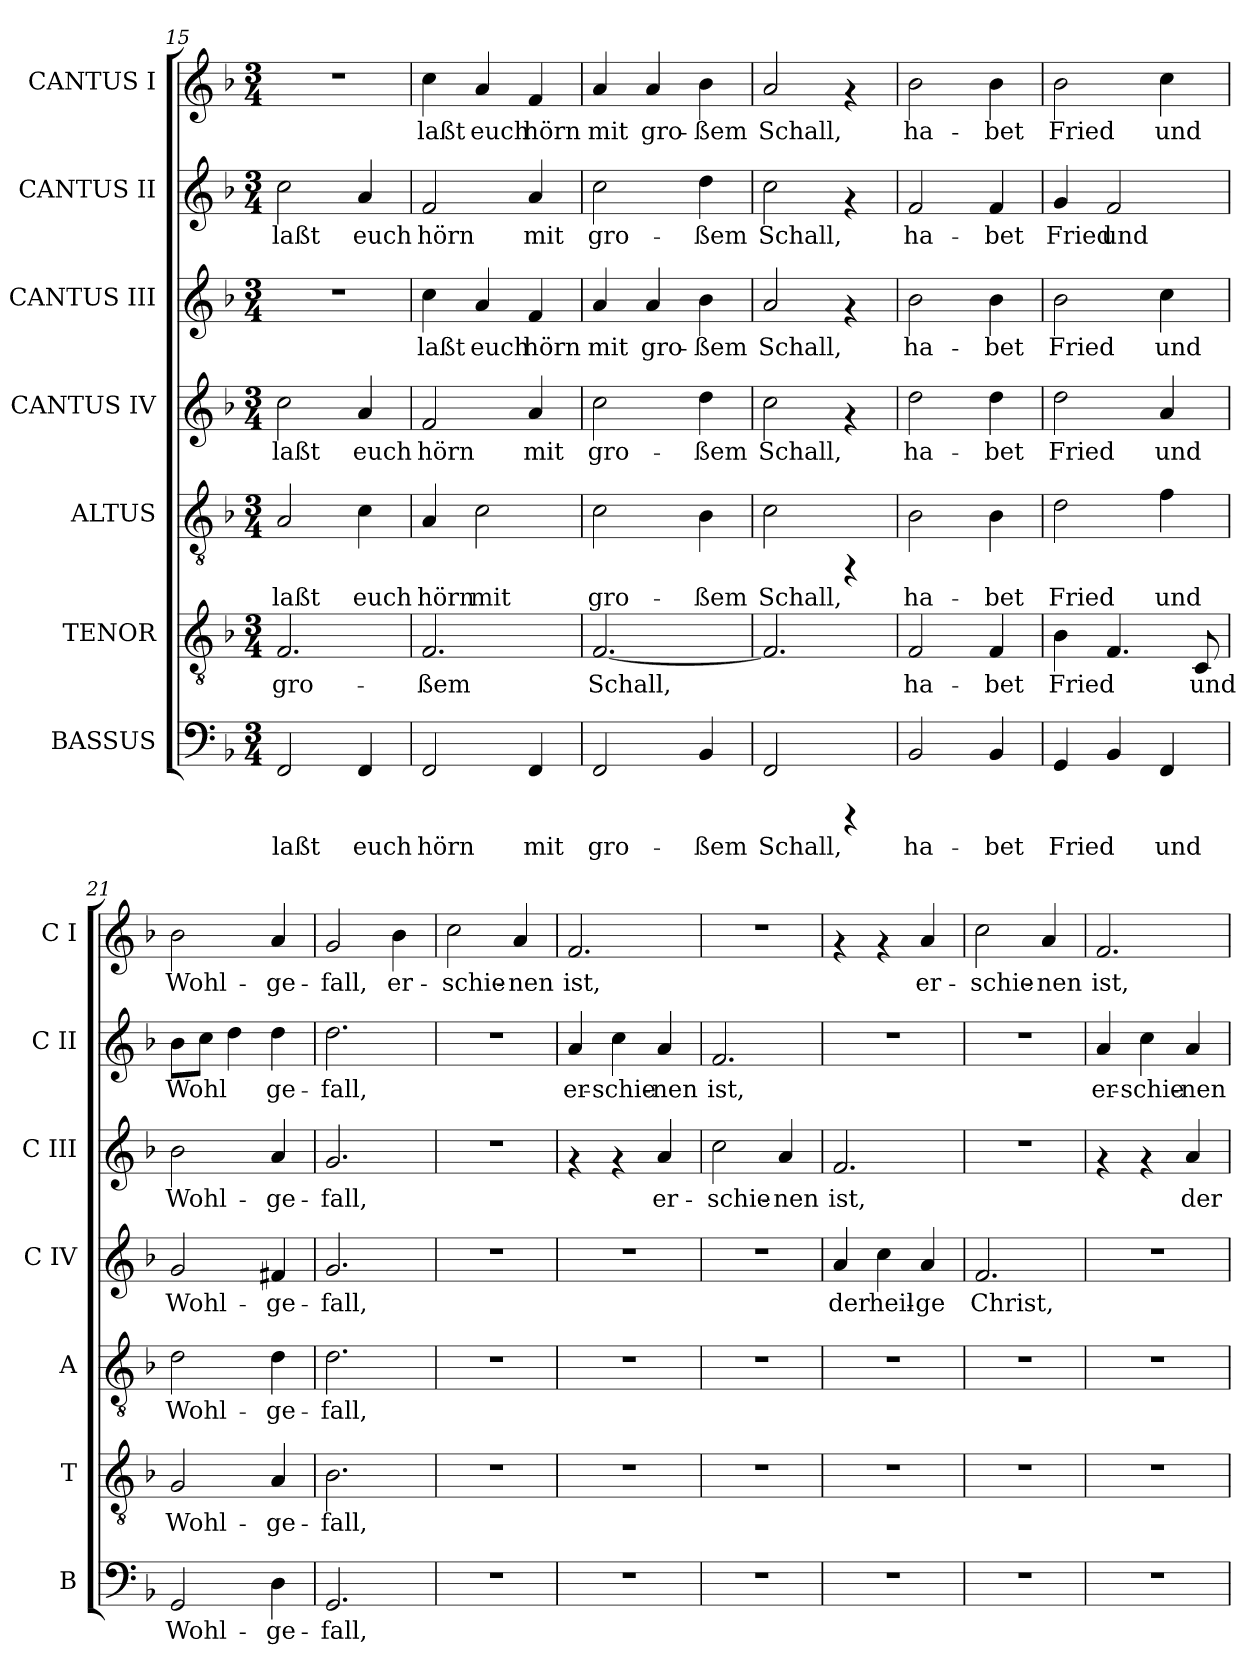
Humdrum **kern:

**kern	**text	**kern	**text	**kern	**text	**kern	**text	**kern	**text	**kern	**text	**kern	**text
*part7	*part7	*part6	*part6	*part5	*part5	*part4	*part4	*part3	*part3	*part2	*part2	*part1	*part1
*staff7	*staff7	*staff6	*staff6	*staff5	*staff5	*staff4	*staff4	*staff3	*staff3	*staff2	*staff2	*staff1	*staff1
*I"BASSUS	*	*I"TENOR	*	*I"ALTUS	*	*I"CANTUS IV	*	*I"CANTUS III	*	*I"CANTUS II	*	*I"CANTUS I	*
*I'B	*	*I'T	*	*I'A	*	*I'C IV	*	*I'C III	*	*I'C II	*	*I'C I	*
*clefF4	*	*clefGv2	*	*clefGv2	*	*clefG2	*	*clefG2	*	*clefG2	*	*clefG2	*
*k[b-]	*	*k[b-]	*	*k[b-]	*	*k[b-]	*	*k[b-]	*	*k[b-]	*	*k[b-]	*
*F:	*	*F:	*	*F:	*	*F:	*	*F:	*	*F:	*	*F:	*
*M3/4	*	*M3/4	*	*M3/4	*	*M3/4	*	*M3/4	*	*M3/4	*	*M3/4	*
=15	=15	=15	=15	=15	=15	=15	=15	=15	=15	=15	=15	=15	=15
!	!LO:LY:b:cj	!	!LO:LY:b:cj	!	!LO:LY:b:cj	!	!LO:LY:b:cj	!	!	!	!LO:LY:b:cj	!	!
2FF/	laßt	2.F/	gro-	2A/	laßt	2cc\	laßt	2.r	.	2cc\	laßt	2.r	.
!	!LO:LY:b:cj	!	!	!	!LO:LY:b:cj	!	!LO:LY:b:cj	!	!	!	!LO:LY:b:cj	!	!
4FF/	euch	.	.	4c\	euch	4a/	euch	.	.	4a/	euch	.	.
=16	=16	=16	=16	=16	=16	=16	=16	=16	=16	=16	=16	=16	=16
!	!LO:LY:b:cj	!	!LO:LY:b:cj	!	!LO:LY:b:cj	!	!LO:LY:b:cj	!	!LO:LY:b:cj	!	!LO:LY:b:cj	!	!LO:LY:b:cj
2FF/	hörn	2.F/	-ßem	4A/	hörn	2f/	hörn	4cc\	laßt	2f/	hörn	4cc\	laßt
!	!	!	!	!	!LO:LY:b:cj	!	!	!	!LO:LY:b:cj	!	!	!	!LO:LY:b:cj
.	.	.	.	2c\	mit	.	.	4a/	euch	.	.	4a/	euch
!	!LO:LY:b:cj	!	!	!	!	!	!LO:LY:b:cj	!	!LO:LY:b:cj	!	!LO:LY:b:cj	!	!LO:LY:b:cj
4FF/	mit	.	.	.	.	4a/	mit	4f/	hörn	4a/	mit	4f/	hörn
=17	=17	=17	=17	=17	=17	=17	=17	=17	=17	=17	=17	=17	=17
!	!LO:LY:b:cj	!	!LO:LY:b:cj	!	!LO:LY:b:cj	!	!LO:LY:b:cj	!	!LO:LY:b:cj	!	!LO:LY:b:cj	!	!LO:LY:b:cj
2FF/	gro-	[<2.F/	Schall,	2c\	gro-	2cc\	gro-	4a/	mit	2cc\	gro-	4a/	mit
!	!	!	!	!	!	!	!	!	!LO:LY:b:cj	!	!	!	!LO:LY:b:cj
.	.	.	.	.	.	.	.	4a/	gro-	.	.	4a/	gro-
!	!LO:LY:b:cj	!	!	!	!LO:LY:b:cj	!	!LO:LY:b:cj	!	!LO:LY:b:cj	!	!LO:LY:b:cj	!	!LO:LY:b:cj
4BB-/	-ßem	.	.	4B-\	-ßem	4dd\	-ßem	4b-\	-ßem	4dd\	-ßem	4b-\	-ßem
=18	=18	=18	=18	=18	=18	=18	=18	=18	=18	=18	=18	=18	=18
!	!LO:LY:b:cj	!	!LO:LY:b:cj	!	!LO:LY:b:cj	!	!LO:LY:b:cj	!	!LO:LY:b:cj	!	!LO:LY:b:cj	!	!LO:LY:b:cj
2FF/	Schall,	2.F/]	.	2c\	Schall,	2cc\	Schall,	2a/	Schall,	2cc\	Schall,	2a/	Schall,
4rCCC	.	.	.	4rFF	.	4rf	.	4rf	.	4rf	.	4rf	.
!!LO:PB:g=z
=19	=19	=19	=19	=19	=19	=19	=19	=19	=19	=19	=19	=19	=19
!	!LO:LY:b:cj	!	!LO:LY:b:cj	!	!LO:LY:b:cj	!	!LO:LY:b:cj	!	!LO:LY:b:cj	!	!LO:LY:b:cj	!	!LO:LY:b:cj
2BB-/	ha-	2F/	ha-	2B-\	ha-	2dd\	ha-	2b-\	ha-	2f/	ha-	2b-\	ha-
!	!LO:LY:b:cj	!	!LO:LY:b:cj	!	!LO:LY:b:cj	!	!LO:LY:b:cj	!	!LO:LY:b:cj	!	!LO:LY:b:cj	!	!LO:LY:b:cj
4BB-/	-bet	4F/	-bet	4B-\	-bet	4dd\	-bet	4b-\	-bet	4f/	-bet	4b-\	-bet
=20	=20	=20	=20	=20	=20	=20	=20	=20	=20	=20	=20	=20	=20
!	!LO:LY:b:cj	!	!LO:LY:b:cj	!	!LO:LY:b:cj	!	!LO:LY:b:cj	!	!LO:LY:b:cj	!	!LO:LY:b:cj	!	!LO:LY:b:cj
4GG/	Fried	4B-\	Fried	2d\	Fried	2dd\	Fried	2b-\	Fried	4g/	Fried	2b-\	Fried
!	!LO:LY:b:cj	!	!LO:LY:b:cj	!	!	!	!	!	!	!	!LO:LY:b:cj	!	!
4BB-/	.	4.F/	.	.	.	.	.	.	.	2f/	und	.	.
!	!LO:LY:b:cj	!	!	!	!LO:LY:b:cj	!	!LO:LY:b:cj	!	!LO:LY:b:cj	!	!	!	!LO:LY:b:cj
4FF/	und	.	.	4f\	und	4a/	und	4cc\	und	.	.	4cc\	und
!	!	!	!LO:LY:b:cj	!	!	!	!	!	!	!	!	!	!
.	.	8C/	und	.	.	.	.	.	.	.	.	.	.
=21	=21	=21	=21	=21	=21	=21	=21	=21	=21	=21	=21	=21	=21
!	!LO:LY:b:cj	!	!LO:LY:b:cj	!	!LO:LY:b:cj	!	!LO:LY:b:cj	!	!LO:LY:b:cj	!	!LO:LY:b:cj	!	!LO:LY:b:cj
2GG/	Wohl-	2G/	Wohl-	2d\	Wohl-	2g/	Wohl-	2b-\	Wohl-	8b-\L	Wohl-	2b-\	Wohl-
!	!	!	!	!	!	!	!	!	!	!	!LO:LY:b:cj	!	!
.	.	.	.	.	.	.	.	.	.	8cc\J	--	.	.
!	!	!	!	!	!	!	!	!	!	!	!LO:LY:b:cj	!	!
.	.	.	.	.	.	.	.	.	.	4dd\	--	.	.
!	!LO:LY:b:cj	!	!LO:LY:b:cj	!	!LO:LY:b:cj	!	!LO:LY:b:cj	!	!LO:LY:b:cj	!	!LO:LY:b:cj	!	!LO:LY:b:cj
4D\	-ge-	4A/	-ge-	4d\	-ge-	4f#X/	-ge-	4a/	-ge-	4dd\	-ge-	4a/	-ge-
=22	=22	=22	=22	=22	=22	=22	=22	=22	=22	=22	=22	=22	=22
!	!LO:LY:b:cj	!	!LO:LY:b:cj	!	!LO:LY:b:cj	!	!LO:LY:b:cj	!	!LO:LY:b:cj	!	!LO:LY:b:cj	!	!LO:LY:b:cj
2.GG/	-fall,	2.B-\	-fall,	2.d\	-fall,	2.g/	-fall,	2.g/	-fall,	2.dd\	-fall,	2g/	-fall,
!	!	!	!	!	!	!	!	!	!	!	!	!	!LO:LY:b:cj
.	.	.	.	.	.	.	.	.	.	.	.	4b-\	er-
=23	=23	=23	=23	=23	=23	=23	=23	=23	=23	=23	=23	=23	=23
!	!	!	!	!	!	!	!	!	!	!	!	!	!LO:LY:b:cj
2.r	.	2.r	.	2.r	.	2.r	.	2.r	.	2.r	.	2cc\	-schie-
!	!	!	!	!	!	!	!	!	!	!	!	!	!LO:LY:b:cj
.	.	.	.	.	.	.	.	.	.	.	.	4a/	-nen
=24	=24	=24	=24	=24	=24	=24	=24	=24	=24	=24	=24	=24	=24
!	!	!	!	!	!	!	!	!	!	!	!LO:LY:b:cj	!	!LO:LY:b:cj
2.r	.	2.r	.	2.r	.	2.r	.	4rf	.	4a/	er-	2.f/	ist,
!	!	!	!	!	!	!	!	!	!	!	!LO:LY:b:cj	!	!
.	.	.	.	.	.	.	.	4rf	.	4cc\	-schie-	.	.
!	!	!	!	!	!	!	!	!	!LO:LY:b:cj	!	!LO:LY:b:cj	!	!
.	.	.	.	.	.	.	.	4a/	er-	4a/	-nen	.	.
=25	=25	=25	=25	=25	=25	=25	=25	=25	=25	=25	=25	=25	=25
!	!	!	!	!	!	!	!	!	!LO:LY:b:cj	!	!LO:LY:b:cj	!	!
2.r	.	2.r	.	2.r	.	2.r	.	2cc\	-schie-	2.f/	ist,	2.r	.
!	!	!	!	!	!	!	!	!	!LO:LY:b:cj	!	!	!	!
.	.	.	.	.	.	.	.	4a/	-nen	.	.	.	.
=26	=26	=26	=26	=26	=26	=26	=26	=26	=26	=26	=26	=26	=26
!	!	!	!	!	!	!	!LO:LY:b:cj	!	!LO:LY:b:cj	!	!	!	!
2.r	.	2.r	.	2.r	.	4a/	der	2.f/	ist,	2.r	.	4rf	.
!	!	!	!	!	!	!	!LO:LY:b:cj	!	!	!	!	!	!
.	.	.	.	.	.	4cc\	heil-	.	.	.	.	4rf	.
!	!	!	!	!	!	!	!LO:LY:b:cj	!	!	!	!	!	!LO:LY:b:cj
.	.	.	.	.	.	4a/	-ge	.	.	.	.	4a/	er-
=27	=27	=27	=27	=27	=27	=27	=27	=27	=27	=27	=27	=27	=27
!	!	!	!	!	!	!	!LO:LY:b:cj	!	!	!	!	!	!LO:LY:b:cj
2.r	.	2.r	.	2.r	.	2.f/	Christ,	2.r	.	2.r	.	2cc\	-schie-
!	!	!	!	!	!	!	!	!	!	!	!	!	!LO:LY:b:cj
.	.	.	.	.	.	.	.	.	.	.	.	4a/	-nen
=28	=28	=28	=28	=28	=28	=28	=28	=28	=28	=28	=28	=28	=28
!	!	!	!	!	!	!	!	!	!	!	!LO:LY:b:cj	!	!LO:LY:b:cj
2.r	.	2.r	.	2.r	.	2.r	.	4rf	.	4a/	er-	2.f/	ist,
!	!	!	!	!	!	!	!	!	!	!	!LO:LY:b:cj	!	!
.	.	.	.	.	.	.	.	4rf	.	4cc\	-schie-	.	.
!	!	!	!	!	!	!	!	!	!LO:LY:b:cj	!	!LO:LY:b:cj	!	!
.	.	.	.	.	.	.	.	4a/	der	4a/	-nen	.	.
=	=	=	=	=	=	=	=	=	=	=	=	=	=
*-	*-	*-	*-	*-	*-	*-	*-	*-	*-	*-	*-	*-	*-
